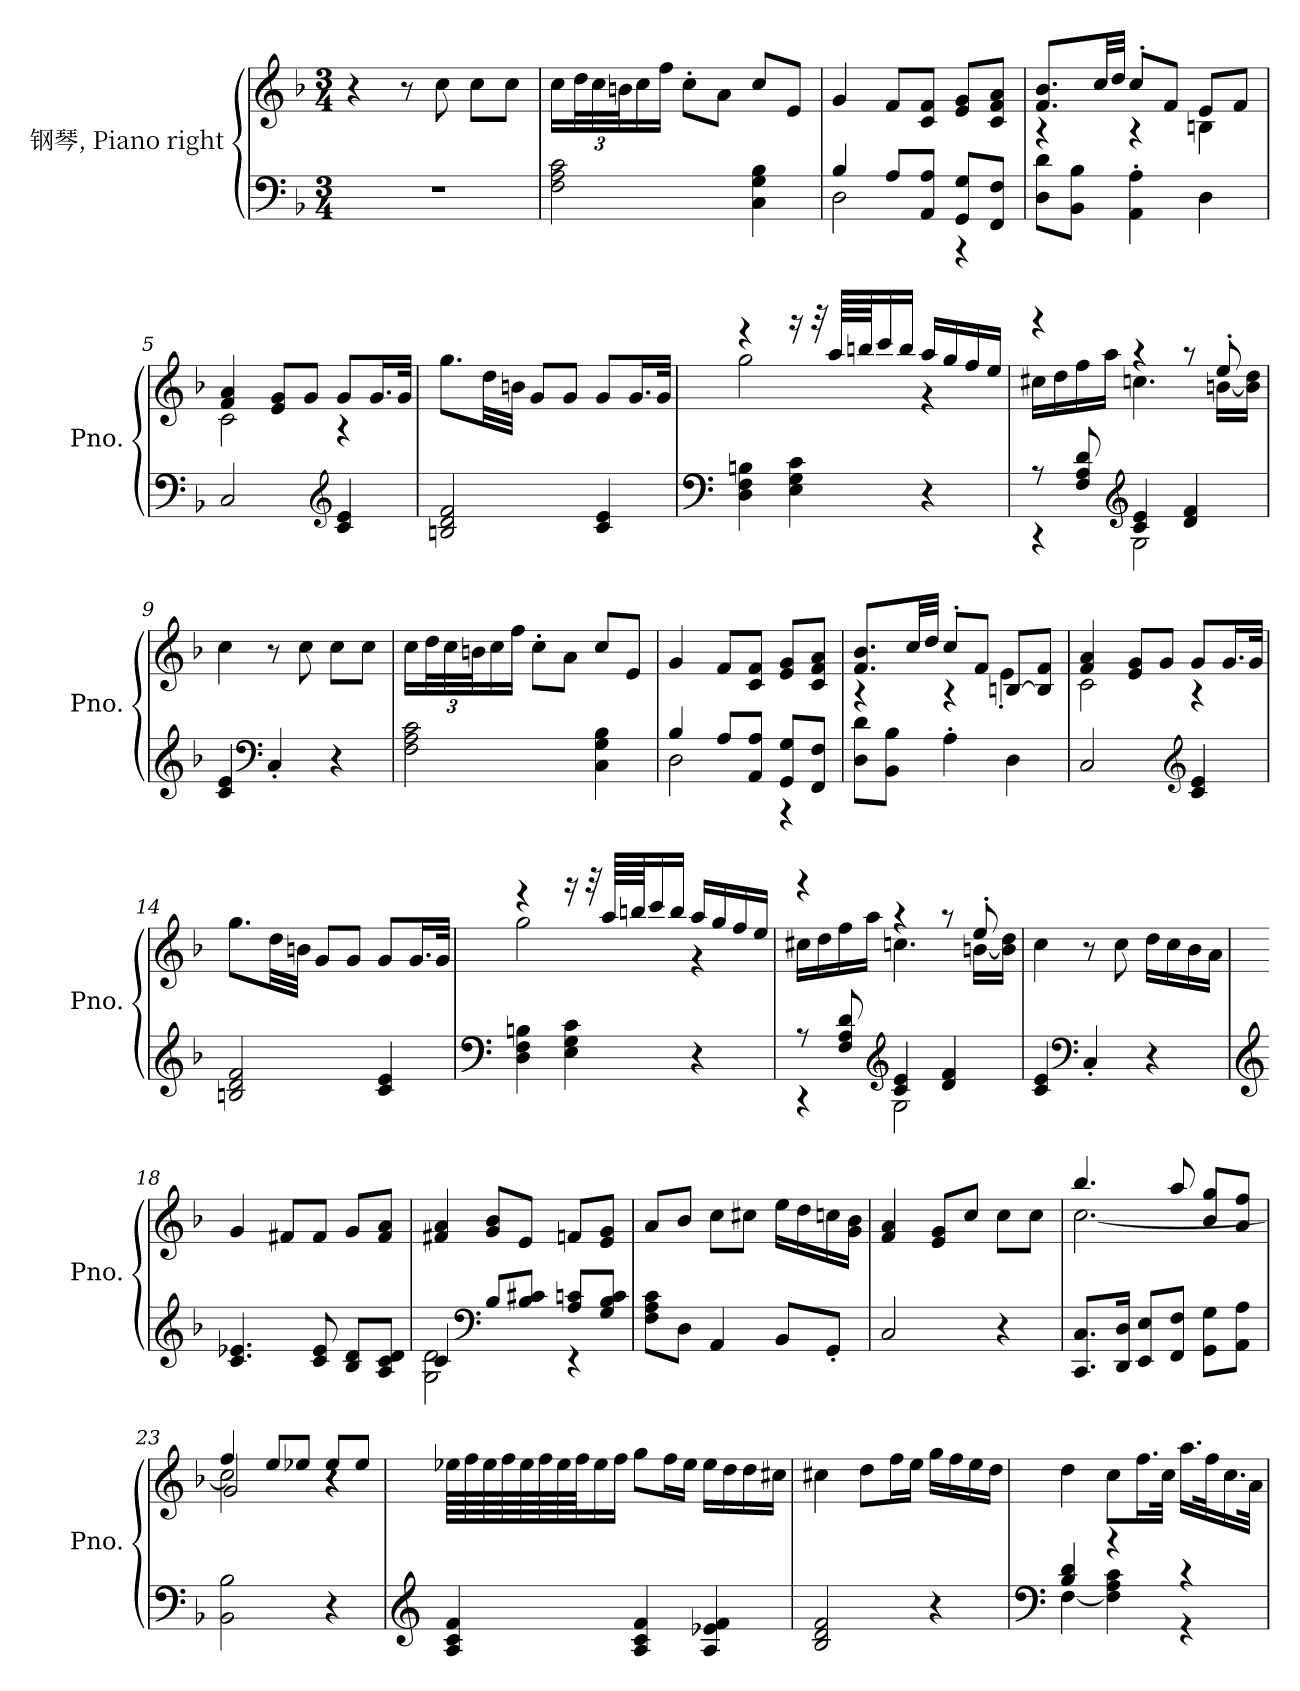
**kern	**kern
*part1	*part1
*staff2	*staff1
*I"钢琴, Piano right	*
*I'Pno.	*
*clefF4	*clefG2
*k[b-]	*k[b-]
*M3/4	*M3/4
*MM50	*MM50
=1	=1
2.r	4r
.	8r
.	8cc\
.	8cc\L
.	8cc\J
=2	=2
*	*MM46
2F\ 2A\ 2c\	16cc\LL
*	*Xbrackettup
.	48dd\L
.	48cc\
.	48bn\J
*	*MM48
.	16cc\
.	16ff\JJ
*	*MM47
.	8cc'\L
*	*MM44
.	8a\J
4C\ 4G\ 4B-\	8cc/L
*	*MM42
.	8e/J
=3	=3
*	*MM44
*^	*
4B-/	2D\	4g/
8A/L	.	8f/L
*	*	*MM46
8AA/ 8A/J	.	8c/ 8f/J
8GG/ 8G/L	4r	8e/ 8g/L
8FF/ 8F/J	.	8c/ 8f/ 8a/J
*v	*v	*
=4	=4
*	*^
8D\ 8d\L	8.f/ 8.b-/L	4r
8BB-\ 8B-\J	.	.
*	*MM53	*
.	32cc/LL	.
*	*MM51	*
.	32dd/JJJ	.
*	*MM44	*
4AA\' 4A\'	8cc'/L	4r
*	*MM47	*
.	8f/J	.
*	*MM45	*
4D\	8e/L	4Bn\
*	*MM41	*
.	8f/J	.
=5	=5	=5
*	*MM43	*
2C/	4f/ 4a/	2c\
.	8e/ 8g/L	.
*	*MM47	*
.	8g/J	.
*clefG2	*	*
4c/ 4e/	8g/L	4r
.	16.g/L	.
.	32g/JJk	.
*	*v	*v
!!LO:LB:g=z
=6	=6
*	*MM47
2Bn/ 2d/ 2f/	8.gg\L
.	32dd\LL
.	32bn\JJJ
.	8g/L
.	8g/J
4c/ 4e/	8g/L
.	16.g/L
.	32g/JJk
=7	=7
*clefF4	*
*	*MM47
*	*^
4D\ 4F\ 4Bn\	4r	2gg\
*	*MM43	*
4E\ 4G\ 4c\	16r	.
.	32r	.
.	64aa/LLLL	.
.	64bbn/JJ	.
.	16ccc/	.
.	16bb/JJ	.
*	*MM46	*
4r	16aa/LL	4r
.	16gg/	.
.	16ff/	.
.	16ee/JJ	.
=8	=8	=8
*	*MM44	*
*^	*	*
8r	4r	4r	16cc#X\LL
.	.	.	16dd\
8F/ 8A/ 8d/	.	.	16ff\
*	*	*MM41	*
.	.	.	16aa\JJ
*clefG2	*	*	*
*	*	*MM44	*
4c/ 4e/	2G\	4r	4.ccn\
4d/ 4f/	.	8r	.
.	.	8ee'/	[16bn\LL
.	.	.	16b\] 16dd\JJ
*v	*v	*	*
*	*v	*v
=9	=9
4c/ 4e/	4cc\
*clefF4	*
*	*MM41
4C'/	8r
*	*MM44
.	8cc\
4r	8cc\L
.	8cc\J
!!LO:LB:g=z
=10	=10
*	*MM46
2F\ 2A\ 2c\	16cc\LL
.	48dd\L
.	48cc\
.	48bn\J
*	*MM49
.	16cc\
.	16ff\JJ
*	*MM46
.	8cc'\L
*	*MM44
.	8a\J
4C\ 4G\ 4B-\	8cc/L
*	*MM42
.	8e/J
=11	=11
*	*MM44
*^	*
4B-/	2D\	4g/
8A/L	.	8f/L
*	*	*MM46
8AA/ 8A/J	.	8c/ 8f/J
8GG/ 8G/L	4r	8e/ 8g/L
8FF/ 8F/J	.	8c/ 8f/ 8a/J
*v	*v	*
=12	=12
*	*^
8D\ 8d\L	8.f/ 8.b-/L	4r
8BB-\ 8B-\J	.	.
*	*MM55	*
.	32cc/LL	.
*	*MM53	*
.	32dd/JJJ	.
*	*MM44	*
4A'\	8cc'/L	4r
*	*MM47	*
.	8f/J	.
*	*MM45	*
4D\	[8Bn/L	4e'\
*	*MM41	*
.	8B/] 8f/J	.
=13	=13	=13
*	*MM43	*
2C/	4f/ 4a/	2c\
.	8e/ 8g/L	.
*	*MM47	*
.	8g/J	.
*clefG2	*	*
4c/ 4e/	8g/L	4r
.	16.g/L	.
.	32g/JJk	.
*	*v	*v
=14	=14
*	*MM47
2Bn/ 2d/ 2f/	8.gg\L
.	32dd\LL
.	32bn\JJJ
.	8g/L
.	8g/J
4c/ 4e/	8g/L
.	16.g/L
.	32g/JJk
!!LO:LB:g=z
=15	=15
*clefF4	*
*	*MM47
*	*^
4D\ 4F\ 4Bn\	4r	2gg\
*	*MM43	*
4E\ 4G\ 4c\	16r	.
.	32r	.
.	64aa/LLLL	.
.	64bbn/JJ	.
.	16ccc/	.
.	16bb/JJ	.
*	*MM46	*
4r	16aa/LL	4r
.	16gg/	.
.	16ff/	.
.	16ee/JJ	.
=16	=16	=16
*	*MM44	*
*^	*	*
8r	4r	4r	16cc#X\LL
.	.	.	16dd\
8F/ 8A/ 8d/	.	.	16ff\
*	*	*MM41	*
.	.	.	16aa\JJ
*clefG2	*	*	*
*	*	*MM44	*
4c/ 4e/	2G\	4r	4.ccn\
4d/ 4f/	.	8r	.
.	.	8ee'/	[16bn\LL
.	.	.	16b\] 16dd\JJ
*v	*v	*	*
*	*v	*v
=17	=17
4c/ 4e/	4cc\
*clefF4	*
*	*MM43
4C'/	8r
*	*MM46
.	8cc\
4r	16dd\LL
.	16cc\
.	16b-\
.	16a\JJ
!!LO:LB:g=z
=18	=18
*clefG2	*
*	*MM45
4.c/ 4.e-X/	4g/
*	*MM47
.	8f#X/L
8c/ 8e-/	8f#/J
8B-/ 8d/L	8g/L
*	*MM44
8A/ 8c/ 8d/J	8f#/ 8a/J
=19	=19
*	*MM46
*^	*
4c/	2G\ 2d\	4f#X/ 4a/
*clefF4	*	*
8B-/L	.	8g/ 8b-/L
*	*	*MM47
8B-/ 8c#X/J	.	8e/J
8A/ 8cn/L	4r	8fn/L
8G/ 8B-/ 8c/J	.	8e/ 8g/J
*v	*v	*
=20	=20
8F\ 8A\ 8c\L	8a/L
8D\J	8b-/J
4AA/	8cc\L
.	8cc#X\J
*	*MM46
8BB-/L	16ee\LL
.	16dd\
8GG'/J	16ccn\
.	16g\ 16b-\JJ
=21	=21
*	*MM45
2C/	4f/ 4a/
.	8e/ 8g/L
*	*MM46
.	8cc/J
4r	8cc\L
*	*MM44
.	8cc\J
=22	=22
*	*MM46
*	*^
8.CC/ 8.C/L	4.bb-/	[2.cc\
16DD/ 16D/Jk	.	.
8EE/ 8E/L	.	.
*	*MM47	*
8FF/ 8F/J	8aa/	.
8GG\ 8G\L	8b-/ 8gg/L	.
*	*MM45	*
8AA\ 8A\J	8a/ 8ff/J	.
*	*v	*v
!!LO:LB:g=z
=23	=23
*	*MM44
*	*^
*	*	*^
2BB-\ 2B-\	4ff/	2cc\]	2g/
*	*MM43	*	*
.	8ee/L	.	.
*	*MM45	*	*
.	8ee-X/J	.	.
4r	8ee-/L	4r	4r
.	8ee-/J	.	.
*	*v	*v	*v
=24	=24
*clefG2	*
4A/ 4c/ 4f/	64ee-X\LLLL
.	64ff\
*	*MM52
.	64ee-\
.	64ff\
.	64ee-\
.	64ff\
*	*MM51
.	64ee-\
.	64ff\JJ
*	*MM49
.	16ee-\
.	16ff\JJ
4A/ 4c/ 4f/	8gg\L
.	16ff\L
.	16ee-\JJ
4A/ 4e-X/ 4f/	16ee-\LL
.	16dd\
.	16dd\
.	16cc#X\JJ
=25	=25
2B-/ 2d/ 2f/	4cc#X\
*	*MM45
.	8dd\L
*	*MM46
.	16ff\L
.	16ee\JJ
4r	16gg\LL
.	16ff\
*	*MM42
.	16ee\
*	*MM40
.	16dd\JJ
=26	=26
*clefF4	*
*	*MM44
*^	*
4B-/ 4d/	[4F\	4dd\
4r	4F\] 4A\ 4c\	8cc\L
*	*	*MM50
.	.	16.ff\L
.	.	32cc\JJk
*	*	*MM50
4r	4r	16.aa\LL
.	.	32ff\K
.	.	16.cc\
.	.	32a\JJk
*v	*v	*
=	=
*-	*-
